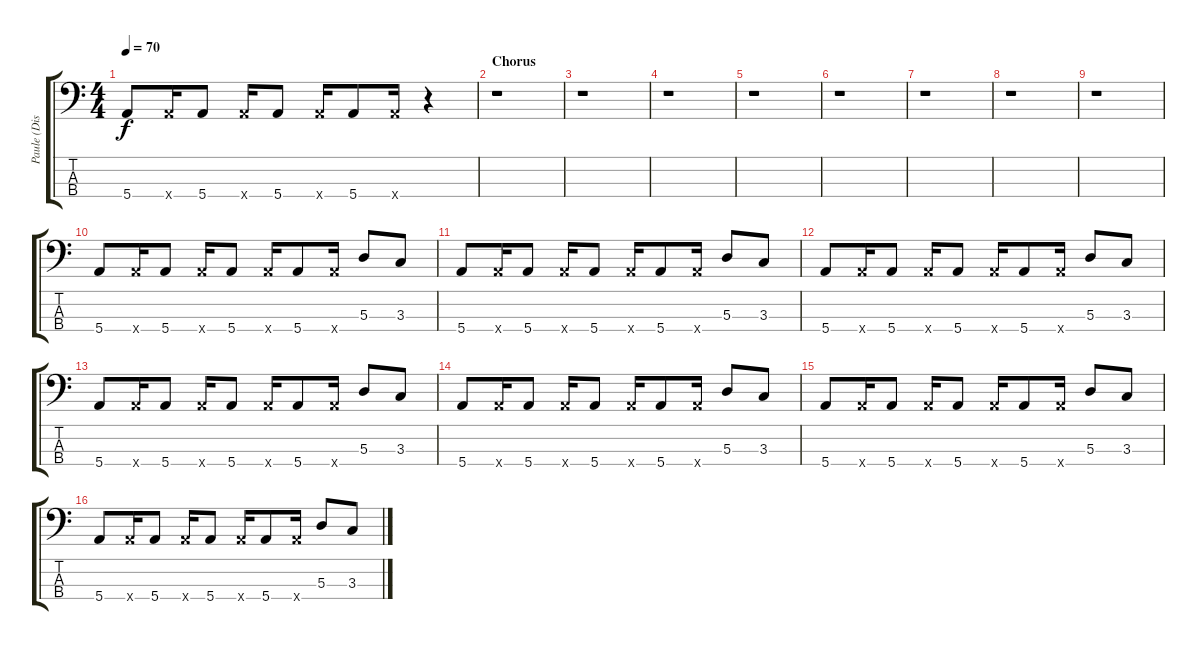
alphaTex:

\track ("Paule (Distortion Bass)" "Paule (Dis") {instrument electricbassfinger}
\staff {score tabs}
\tuning (G2 D2 A1 E1) {hide}
\ts (4 4)
\tempo 70
\clef f4
\ks c
5.4.8{dy f} 5.4{x}.16 5.4.8 5.4{x}.16 5.4.8 5.4{x}.16 5.4.8 5.4{x}.16 r.4 |
\section ("" "Chorus")
r.1 |
r.1 |
r.1 |
r.1 |
r.1 |
r.1 |
r.1 |
r.1 |
5.4.8 5.4{x}.16 5.4.8 5.4{x}.16 5.4.8 5.4{x}.16 5.4.8 5.4{x}.16 5.3.8 3.3.8 |
5.4.8 5.4{x}.16 5.4.8 5.4{x}.16 5.4.8 5.4{x}.16 5.4.8 5.4{x}.16 5.3.8 3.3.8 |
5.4.8 5.4{x}.16 5.4.8 5.4{x}.16 5.4.8 5.4{x}.16 5.4.8 5.4{x}.16 5.3.8 3.3.8 |
5.4.8 5.4{x}.16 5.4.8 5.4{x}.16 5.4.8 5.4{x}.16 5.4.8 5.4{x}.16 5.3.8 3.3.8 |
5.4.8 5.4{x}.16 5.4.8 5.4{x}.16 5.4.8 5.4{x}.16 5.4.8 5.4{x}.16 5.3.8 3.3.8 |
5.4.8 5.4{x}.16 5.4.8 5.4{x}.16 5.4.8 5.4{x}.16 5.4.8 5.4{x}.16 5.3.8 3.3.8 |
5.4.8 5.4{x}.16 5.4.8 5.4{x}.16 5.4.8 5.4{x}.16 5.4.8 5.4{x}.16 5.3.8 3.3.8
